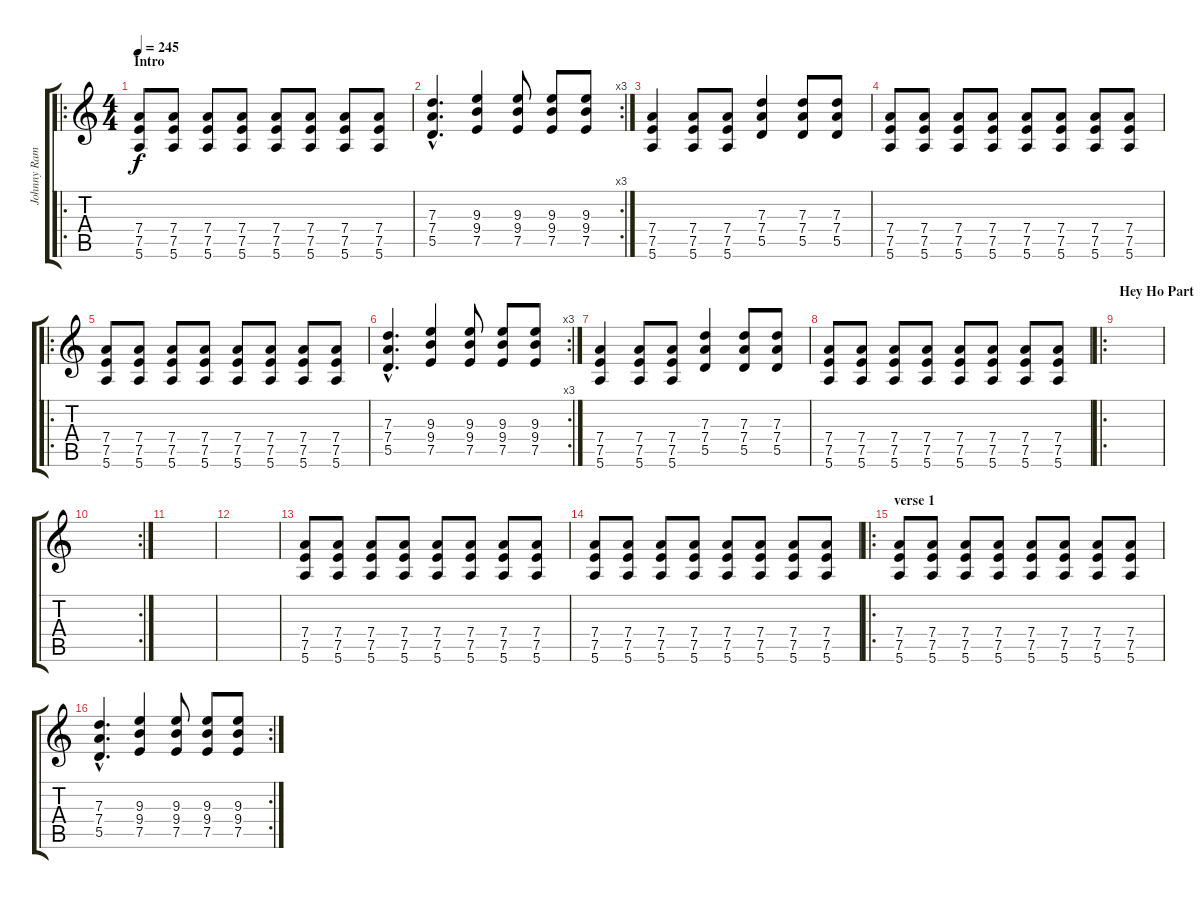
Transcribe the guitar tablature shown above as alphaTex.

\track ("Johnny Ramone" "Johnny Ram") {instrument distortionguitar}
\staff {score tabs}
\tuning (E4 B3 G3 D3 A2 E2) {hide}
\ro
\ts (4 4)
\section ("" "Intro")
\tempo 245
\clef g2
\ks c
(7.4 7.5 5.6).8{dy f instrument distortionguitar} (7.4 7.5 5.6).8 (7.4 7.5 5.6).8 (7.4 7.5 5.6).8 (7.4 7.5 5.6).8 (7.4 7.5 5.6).8 (7.4 7.5 5.6).8 (7.4 7.5 5.6).8 |
\rc 3
(7.3{hac} 7.4{hac} 5.5{hac}).4{d} (9.3 9.4 7.5).4 (9.3 9.4 7.5).8 (9.3 9.4 7.5).8 (9.3 9.4 7.5).8 |
(7.4 7.5 5.6).4 (7.4 7.5 5.6).8 (7.4 7.5 5.6).8 (7.3 7.4 5.5).4 (7.3 7.4 5.5).8 (7.3 7.4 5.5).8 |
(7.4 7.5 5.6).8 (7.4 7.5 5.6).8 (7.4 7.5 5.6).8 (7.4 7.5 5.6).8 (7.4 7.5 5.6).8 (7.4 7.5 5.6).8 (7.4 7.5 5.6).8 (7.4 7.5 5.6).8 |
\ro
(7.4 7.5 5.6).8 (7.4 7.5 5.6).8 (7.4 7.5 5.6).8 (7.4 7.5 5.6).8 (7.4 7.5 5.6).8 (7.4 7.5 5.6).8 (7.4 7.5 5.6).8 (7.4 7.5 5.6).8 |
\rc 3
(7.3{hac} 7.4{hac} 5.5{hac}).4{d} (9.3 9.4 7.5).4 (9.3 9.4 7.5).8 (9.3 9.4 7.5).8 (9.3 9.4 7.5).8 |
(7.4 7.5 5.6).4 (7.4 7.5 5.6).8 (7.4 7.5 5.6).8 (7.3 7.4 5.5).4 (7.3 7.4 5.5).8 (7.3 7.4 5.5).8 |
(7.4 7.5 5.6).8 (7.4 7.5 5.6).8 (7.4 7.5 5.6).8 (7.4 7.5 5.6).8 (7.4 7.5 5.6).8 (7.4 7.5 5.6).8 (7.4 7.5 5.6).8 (7.4 7.5 5.6).8 |
\ro
\section ("" "Hey Ho Part")
|
\rc 2
|
|
|
(7.4 7.5 5.6).8 (7.4 7.5 5.6).8 (7.4 7.5 5.6).8 (7.4 7.5 5.6).8 (7.4 7.5 5.6).8 (7.4 7.5 5.6).8 (7.4 7.5 5.6).8 (7.4 7.5 5.6).8 |
(7.4 7.5 5.6).8 (7.4 7.5 5.6).8 (7.4 7.5 5.6).8 (7.4 7.5 5.6).8 (7.4 7.5 5.6).8 (7.4 7.5 5.6).8 (7.4 7.5 5.6).8 (7.4 7.5 5.6).8 |
\ro
\section ("" "verse 1")
(7.4 7.5 5.6).8 (7.4 7.5 5.6).8 (7.4 7.5 5.6).8 (7.4 7.5 5.6).8 (7.4 7.5 5.6).8 (7.4 7.5 5.6).8 (7.4 7.5 5.6).8 (7.4 7.5 5.6).8 |
\rc 2
(7.3{hac} 7.4{hac} 5.5{hac}).4{d} (9.3 9.4 7.5).4 (9.3 9.4 7.5).8 (9.3 9.4 7.5).8 (9.3 9.4 7.5).8
